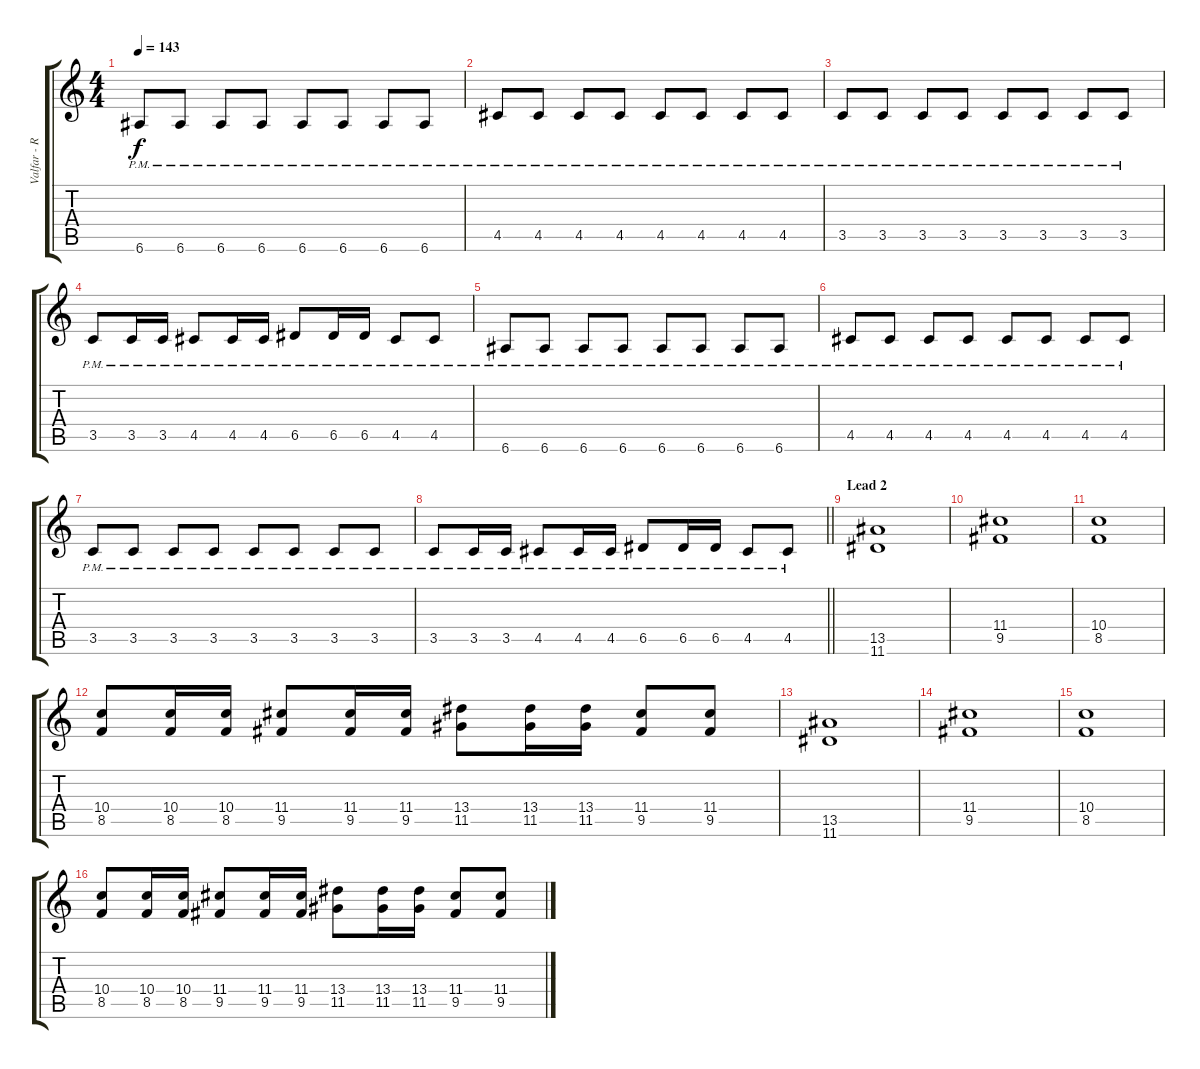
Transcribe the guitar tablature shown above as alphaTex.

\track ("Valfar - Rhythm" "Valfar - R") {instrument distortionguitar}
\staff {score tabs}
\tuning (E4 B3 G3 D3 A2 E2) {hide}
\ts (4 4)
\tempo 143
\clef g2
\ks c
6.6{pm}.8{dy f} 6.6{pm}.8 6.6{pm}.8 6.6{pm}.8 6.6{pm}.8 6.6{pm}.8 6.6{pm}.8 6.6{pm}.8 |
4.5{pm}.8 4.5{pm}.8 4.5{pm}.8 4.5{pm}.8 4.5{pm}.8 4.5{pm}.8 4.5{pm}.8 4.5{pm}.8 |
3.5{pm}.8 3.5{pm}.8 3.5{pm}.8 3.5{pm}.8 3.5{pm}.8 3.5{pm}.8 3.5{pm}.8 3.5{pm}.8 |
3.5{pm}.8 3.5{pm}.16 3.5{pm}.16 4.5{pm}.8 4.5{pm}.16 4.5{pm}.16 6.5{pm}.8 6.5{pm}.16 6.5{pm}.16 4.5{pm}.8 4.5{pm}.8 |
6.6{pm}.8 6.6{pm}.8 6.6{pm}.8 6.6{pm}.8 6.6{pm}.8 6.6{pm}.8 6.6{pm}.8 6.6{pm}.8 |
4.5{pm}.8 4.5{pm}.8 4.5{pm}.8 4.5{pm}.8 4.5{pm}.8 4.5{pm}.8 4.5{pm}.8 4.5{pm}.8 |
3.5{pm}.8 3.5{pm}.8 3.5{pm}.8 3.5{pm}.8 3.5{pm}.8 3.5{pm}.8 3.5{pm}.8 3.5{pm}.8 |
\barLineRight lightlight
3.5{pm}.8 3.5{pm}.16 3.5{pm}.16 4.5{pm}.8 4.5{pm}.16 4.5{pm}.16 6.5{pm}.8 6.5{pm}.16 6.5{pm}.16 4.5{pm}.8 4.5{pm}.8 |
\section ("" "Lead 2")
(13.5 11.6).1{volume 13} |
(11.4 9.5).1 |
(10.4 8.5).1 |
(10.4 8.5).8 (10.4 8.5).16 (10.4 8.5).16 (11.4 9.5).8 (11.4 9.5).16 (11.4 9.5).16 (13.4 11.5).8 (13.4 11.5).16 (13.4 11.5).16 (11.4 9.5).8 (11.4 9.5).8 |
(13.5 11.6).1 |
(11.4 9.5).1 |
(10.4 8.5).1 |
(10.4 8.5).8 (10.4 8.5).16 (10.4 8.5).16 (11.4 9.5).8 (11.4 9.5).16 (11.4 9.5).16 (13.4 11.5).8 (13.4 11.5).16 (13.4 11.5).16 (11.4 9.5).8 (11.4 9.5).8
